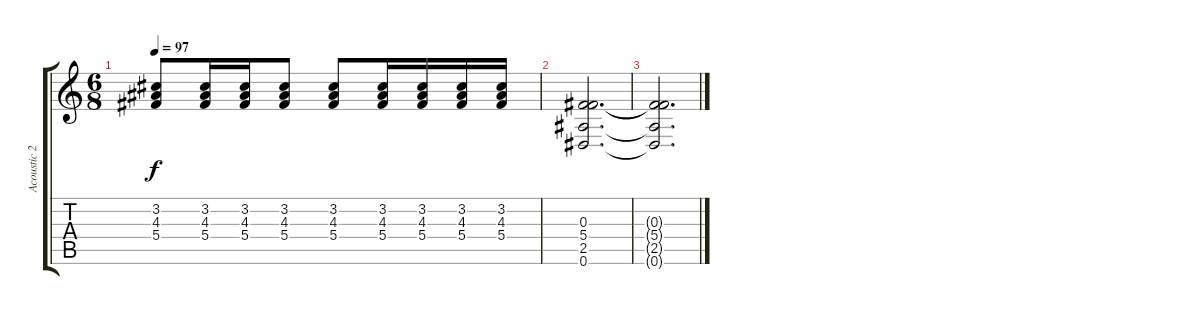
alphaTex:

\track ("Acoustic 2" "Acoustic 2") {instrument acousticguitarnylon}
\staff {score tabs}
\tuning (Eb4 Bb3 Gb3 Db3 Ab2 Eb2) {hide}
\ts (6 8)
\tempo 97
\clef g2
\ks c
(3.2 4.3 5.4).8{dy f} (3.2 4.3 5.4).16 (3.2 4.3 5.4).16 (3.2 4.3 5.4).8 (3.2 4.3 5.4).8 (3.2 4.3 5.4).16 (3.2 4.3 5.4).16 (3.2 4.3 5.4).16 (3.2 4.3 5.4).16 |
(0.3 5.4 2.5 0.6).2{d} |
(0.3{t} 5.4{t} 2.5{t} 0.6{t}).2{d}
